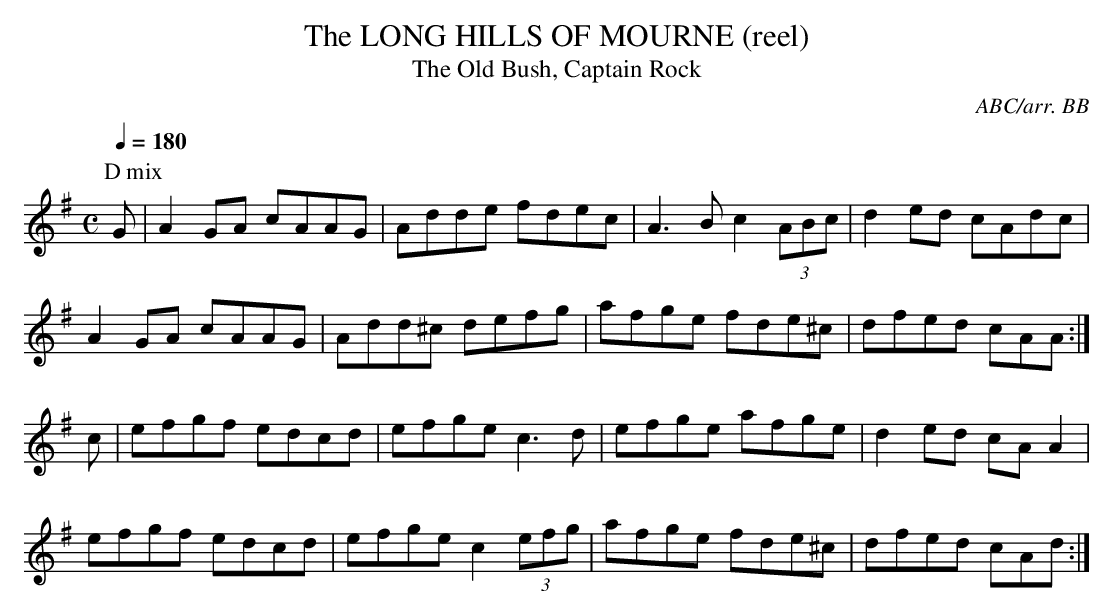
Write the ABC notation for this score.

X:1
T:LONG HILLS OF MOURNE (reel), The
T:The Old Bush, Captain Rock
C:ABC/arr. BB
M:C
L:1/8
Q:1/4=180
K:G
P:D mix
G|A2GA cAAG|Adde fdec|A3B c2 (3ABc|d2ed cAdc|
A2GA cAAG|Add^c defg|afge fde^c|dfed cAA :|
c|efgf edcd|efge c3d|efge afge|d2ed cAA2|
efgf edcd|efge c2 (3efg|afge fde^c|dfed cAd:|
